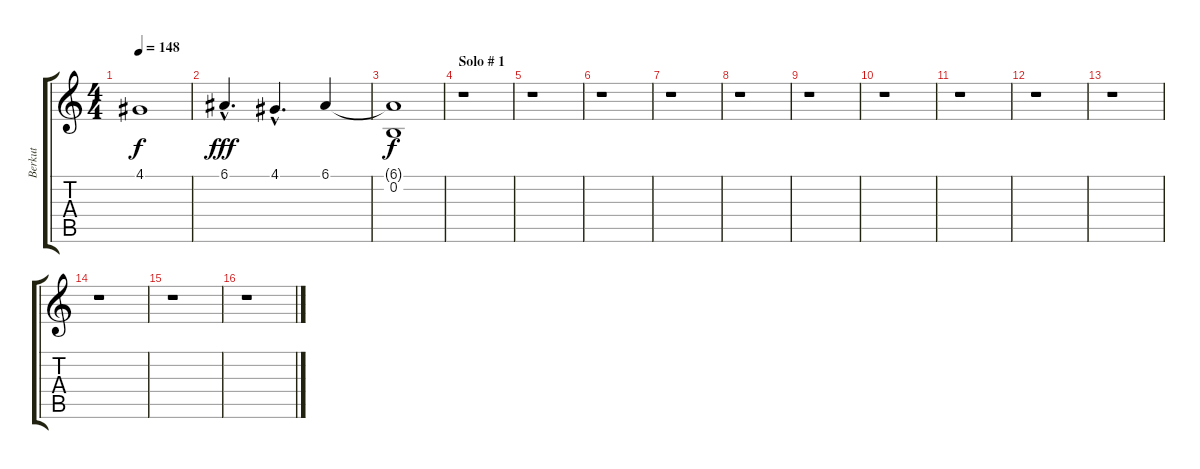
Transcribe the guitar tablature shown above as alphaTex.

\track ("Berkut" "Berkut") {instrument cello}
\staff {score tabs}
\tuning (E4 B3 G3 D3 A2 E2) {hide}
\ts (4 4)
\tempo 148
\clef g2
\ks c
4.1{t}.1{dy f} |
6.1{hac}.4{d dy fff} 4.1{hac}.4{d} 6.1.4 |
(6.1{t} 0.2).1{dy f} |
\section ("" "Solo # 1")
r.1 |
r.1 |
r.1 |
r.1 |
r.1 |
r.1 |
r.1 |
r.1 |
r.1 |
r.1 |
r.1 |
r.1 |
r.1
